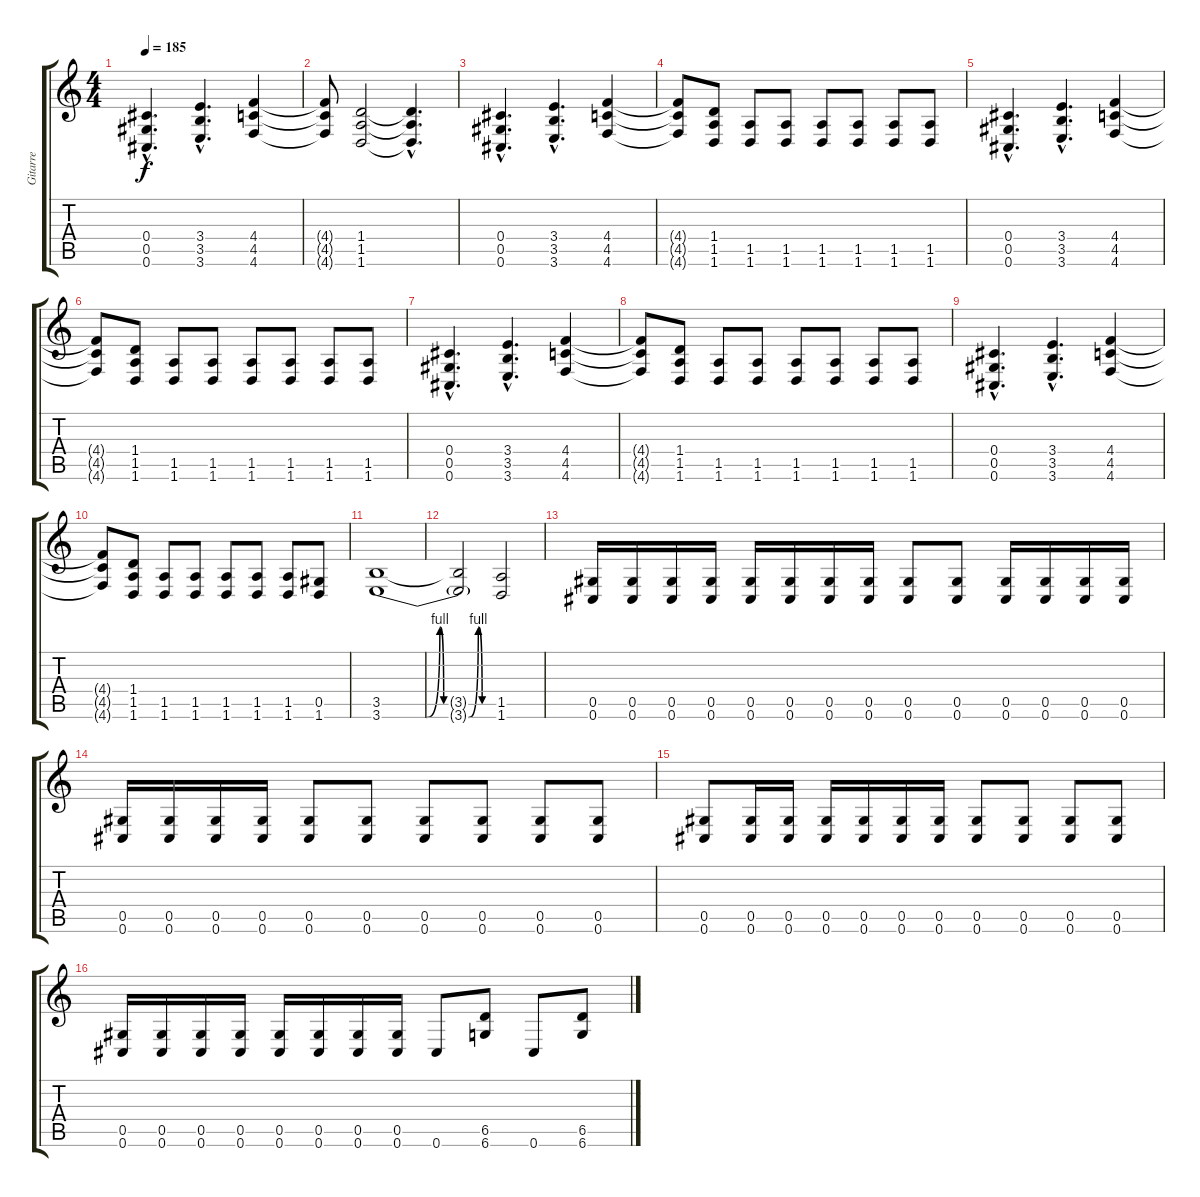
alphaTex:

\track ("Gitarre" "Gitarre") {instrument distortionguitar}
\staff {score tabs}
\tuning (Eb4 Bb3 Gb3 Db3 Ab2 Db2) {hide}
\ts (4 4)
\tempo 185
\clef g2
\ks c
(0.4{hac} 0.5{hac} 0.6{hac}).4{d dy f} (3.4{hac} 3.5{hac} 3.6{hac}).4{d} (4.4 4.5 4.6).4 |
(4.4{t} 4.5{t} 4.6{t}).8 (1.4 1.5 1.6).2 (1.4{hac t} 1.5{hac t} 1.6{hac t}).4{d} |
(0.4{hac} 0.5{hac} 0.6{hac}).4{d} (3.4{hac} 3.5{hac} 3.6{hac}).4{d} (4.4 4.5 4.6).4 |
(4.4{t} 4.5{t} 4.6{t}).8 (1.4 1.5 1.6).8 (1.5 1.6).8 (1.5 1.6).8 (1.5 1.6).8 (1.5 1.6).8 (1.5 1.6).8 (1.5 1.6).8 |
(0.4{hac} 0.5{hac} 0.6{hac}).4{d} (3.4{hac} 3.5{hac} 3.6{hac}).4{d} (4.4 4.5 4.6).4 |
(4.4{t} 4.5{t} 4.6{t}).8 (1.4 1.5 1.6).8 (1.5 1.6).8 (1.5 1.6).8 (1.5 1.6).8 (1.5 1.6).8 (1.5 1.6).8 (1.5 1.6).8 |
(0.4{hac} 0.5{hac} 0.6{hac}).4{d} (3.4{hac} 3.5{hac} 3.6{hac}).4{d} (4.4 4.5 4.6).4 |
(4.4{t} 4.5{t} 4.6{t}).8 (1.4 1.5 1.6).8 (1.5 1.6).8 (1.5 1.6).8 (1.5 1.6).8 (1.5 1.6).8 (1.5 1.6).8 (1.5 1.6).8 |
(0.4{hac} 0.5{hac} 0.6{hac}).4{d} (3.4{hac} 3.5{hac} 3.6{hac}).4{d} (4.4 4.5 4.6).4 |
(4.4{t} 4.5{t} 4.6{t}).8 (1.4 1.5 1.6).8 (1.5 1.6).8 (1.5 1.6).8 (1.5 1.6).8 (1.5 1.6).8 (1.5 1.6).8 (0.5 1.6).8 |
(3.5 3.6{be (custom 0 0 15 0 23 0 30 4 32 0 38 0 45 0 50 4 52 0 60 0)}).1 |
(3.5{t} 3.6{t}).2 (1.5 1.6).2 |
(0.5 0.6).16 (0.5 0.6).16 (0.5 0.6).16 (0.5 0.6).16 (0.5 0.6).16 (0.5 0.6).16 (0.5 0.6).16 (0.5 0.6).16 (0.5 0.6).8 (0.5 0.6).8 (0.5 0.6).16 (0.5 0.6).16 (0.5 0.6).16 (0.5 0.6).16 |
(0.5 0.6).16 (0.5 0.6).16 (0.5 0.6).16 (0.5 0.6).16 (0.5 0.6).8 (0.5 0.6).8 (0.5 0.6).8 (0.5 0.6).8 (0.5 0.6).8 (0.5 0.6).8 |
(0.5 0.6).8 (0.5 0.6).16 (0.5 0.6).16 (0.5 0.6).16 (0.5 0.6).16 (0.5 0.6).16 (0.5 0.6).16 (0.5 0.6).8 (0.5 0.6).8 (0.5 0.6).8 (0.5 0.6).8 |
(0.5 0.6).16 (0.5 0.6).16 (0.5 0.6).16 (0.5 0.6).16 (0.5 0.6).16 (0.5 0.6).16 (0.5 0.6).16 (0.5 0.6).16 0.6.8 (6.5 6.6).8 0.6.8 (6.5 6.6).8
